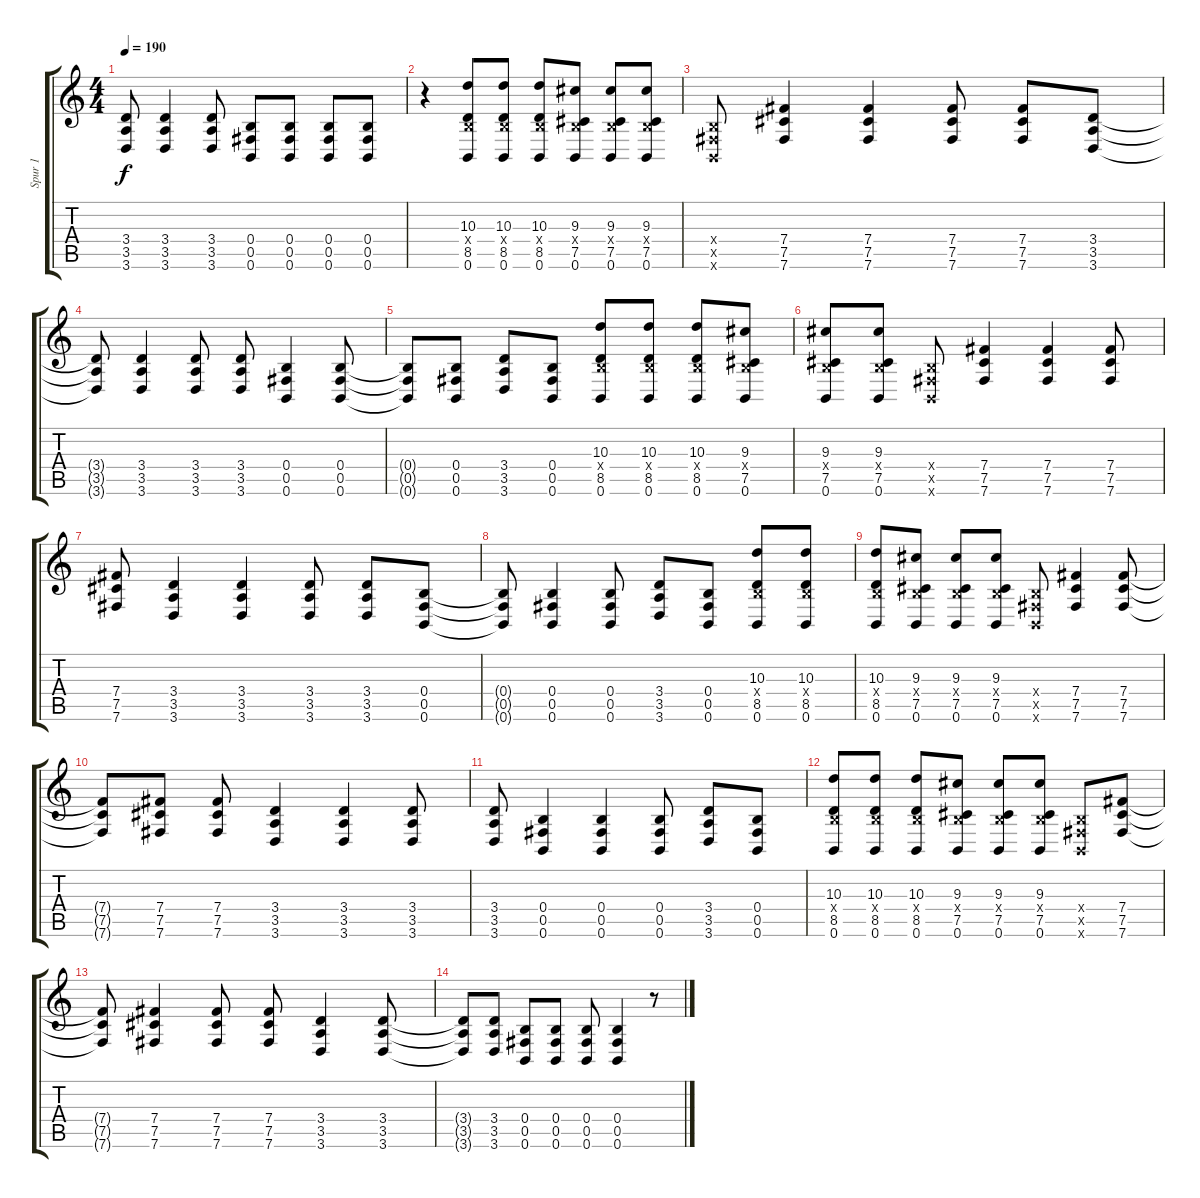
\track ("Spur 1" "Spur 1") {instrument electricguitarjazz}
\staff {score tabs}
\tuning (Db4 Ab3 E3 B2 Gb2 B1) {hide}
\ts (4 4)
\tempo 190
\clef g2
\ks c
(3.4{t} 3.5{t} 3.6{t}).8{dy f} (3.4 3.5 3.6).4 (3.4 3.5 3.6).8 (0.4 0.5 0.6).8 (0.4 0.5 0.6).8 (0.4 0.5 0.6).8 (0.4 0.5 0.6).8 |
r.4 (10.3 0.4{x} 8.5 0.6).8 (10.3 0.4{x} 8.5 0.6).8 (10.3 0.4{x} 8.5 0.6).8 (9.3 0.4{x} 7.5 0.6).8 (9.3 0.4{x} 7.5 0.6).8 (9.3 0.4{x} 7.5 0.6).8 |
(0.4{x} 0.5{x} 0.6{x}).8 (7.4 7.5 7.6).4 (7.4 7.5 7.6).4 (7.4 7.5 7.6).8 (7.4 7.5 7.6).8 (3.4 3.5 3.6).8 |
(3.4{t} 3.5{t} 3.6{t}).8 (3.4 3.5 3.6).4 (3.4 3.5 3.6).8 (3.4 3.5 3.6).8 (0.4 0.5 0.6).4 (0.4 0.5 0.6).8 |
(0.4{t} 0.5{t} 0.6{t}).8 (0.4 0.5 0.6).8 (3.4 3.5 3.6).8 (0.4 0.5 0.6).8 (10.3 0.4{x} 8.5 0.6).8 (10.3 0.4{x} 8.5 0.6).8 (10.3 0.4{x} 8.5 0.6).8 (9.3 0.4{x} 7.5 0.6).8 |
(9.3 0.4{x} 7.5 0.6).8 (9.3 0.4{x} 7.5 0.6).8 (0.4{x} 0.5{x} 0.6{x}).8 (7.4 7.5 7.6).4 (7.4 7.5 7.6).4 (7.4 7.5 7.6).8 |
(7.4 7.5 7.6).8 (3.4 3.5 3.6).4 (3.4 3.5 3.6).4 (3.4 3.5 3.6).8 (3.4 3.5 3.6).8 (0.4 0.5 0.6).8 |
(0.4{t} 0.5{t} 0.6{t}).8 (0.4 0.5 0.6).4 (0.4 0.5 0.6).8 (3.4 3.5 3.6).8 (0.4 0.5 0.6).8 (10.3 0.4{x} 8.5 0.6).8 (10.3 0.4{x} 8.5 0.6).8 |
(10.3 0.4{x} 8.5 0.6).8 (9.3 0.4{x} 7.5 0.6).8 (9.3 0.4{x} 7.5 0.6).8 (9.3 0.4{x} 7.5 0.6).8 (0.4{x} 0.5{x} 0.6{x}).8 (7.4 7.5 7.6).4 (7.4 7.5 7.6).8 |
(7.4{t} 7.5{t} 7.6{t}).8 (7.4 7.5 7.6).8 (7.4 7.5 7.6).8 (3.4 3.5 3.6).4 (3.4 3.5 3.6).4 (3.4 3.5 3.6).8 |
(3.4 3.5 3.6).8 (0.4 0.5 0.6).4 (0.4 0.5 0.6).4 (0.4 0.5 0.6).8 (3.4 3.5 3.6).8 (0.4 0.5 0.6).8 |
(10.3 0.4{x} 8.5 0.6).8 (10.3 0.4{x} 8.5 0.6).8 (10.3 0.4{x} 8.5 0.6).8 (9.3 0.4{x} 7.5 0.6).8 (9.3 0.4{x} 7.5 0.6).8 (9.3 0.4{x} 7.5 0.6).8 (0.4{x} 0.5{x} 0.6{x}).8 (7.4 7.5 7.6).8 |
(7.4{t} 7.5{t} 7.6{t}).8 (7.4 7.5 7.6).4 (7.4 7.5 7.6).8 (7.4 7.5 7.6).8 (3.4 3.5 3.6).4 (3.4 3.5 3.6).8 |
(3.4{t} 3.5{t} 3.6{t}).8 (3.4 3.5 3.6).8 (0.4 0.5 0.6).8 (0.4 0.5 0.6).8 (0.4 0.5 0.6).8 (0.4 0.5 0.6).4 r.8
